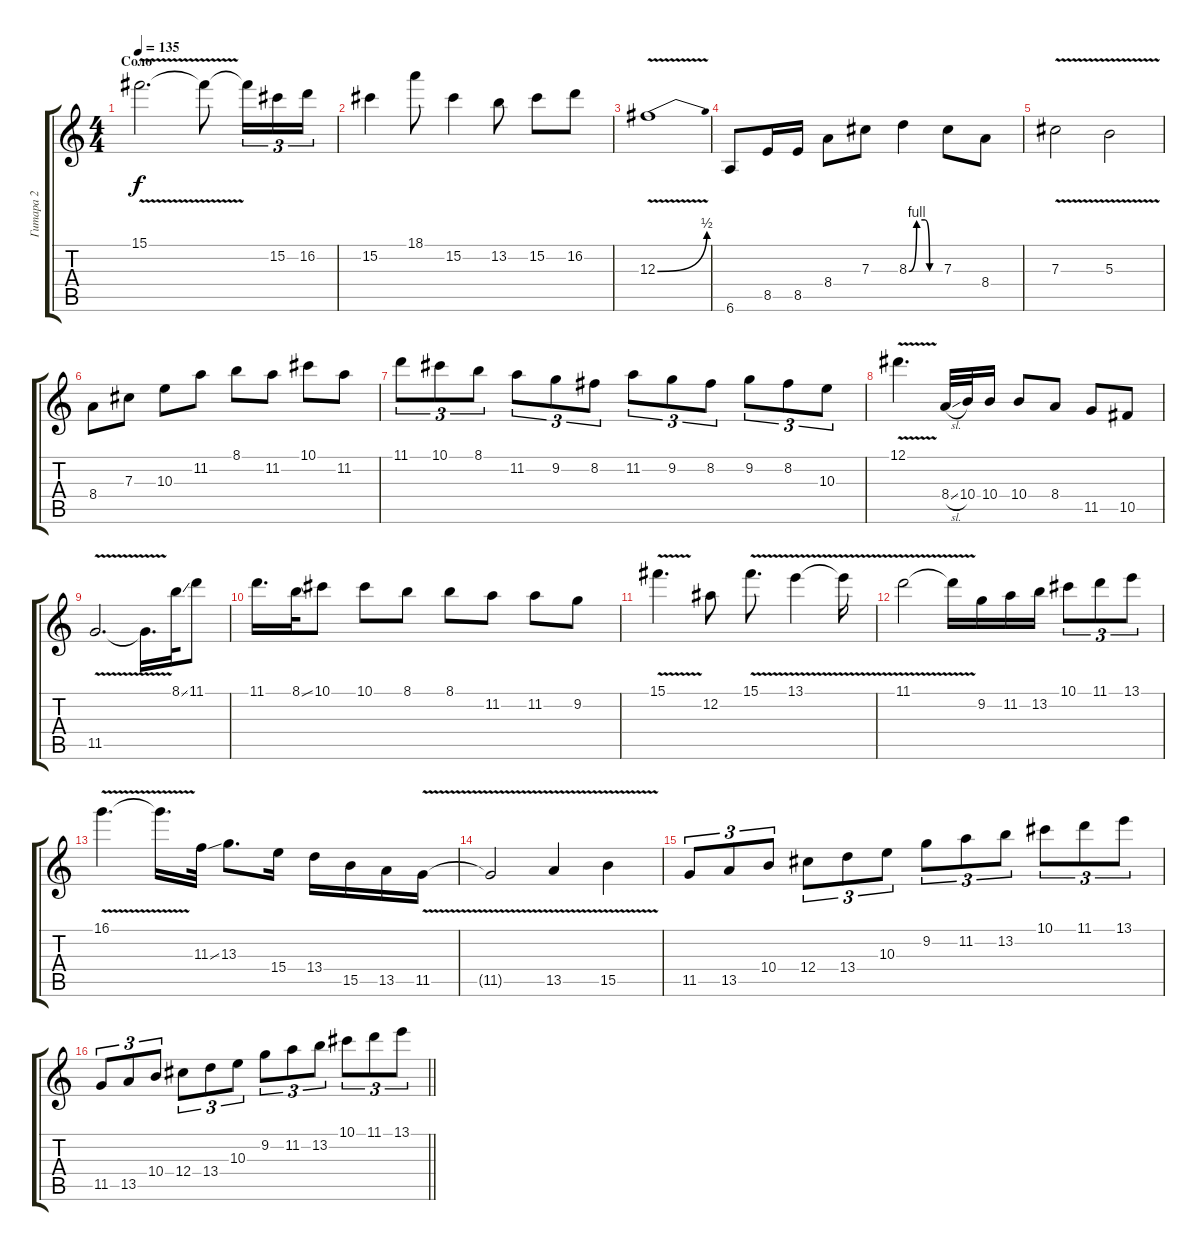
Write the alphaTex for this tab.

\track ("Гитара 2" "Гитара 2") {instrument overdrivenguitar}
\staff {score tabs}
\tuning (Eb4 Bb3 Gb3 Db3 Ab2 Eb2) {hide}
\ts (4 4)
\section ("" "Соло")
\tempo 135
\clef g2
\ks c
15.1{v}.2{d dy f} 15.1{t}.8 15.1{t}.16{tu (3 2)} 15.2.16{tu (3 2)} 16.2.16{tu (3 2)} |
15.2.4 18.1.8 15.2.4 13.2.8 15.2.8 16.2.8 |
12.3{be (bend 0 0 60 2) v}.1 |
6.6.8 8.5.16 8.5.16 8.4.8 7.3.8 8.3{be (custom 0 0 15 4 31 4 40 0 60 0)}.4 7.3.8 8.4.8 |
7.3{v}.2 5.3{v}.2 |
8.4.8 7.3.8 10.3.8 11.2.8 8.1.8 11.2.8 10.1.8 11.2.8 |
11.1.8{tu (3 2)} 10.1.8{tu (3 2)} 8.1.8{tu (3 2)} 11.2.8{tu (3 2)} 9.2.8{tu (3 2)} 8.2.8{tu (3 2)} 11.2.8{tu (3 2)} 9.2.8{tu (3 2)} 8.2.8{tu (3 2)} 9.2.8{tu (3 2)} 8.2.8{tu (3 2)} 10.3.8{tu (3 2)} |
12.1{v}.4{d} 8.4{sl}.32 10.4.32 10.4.16 10.4.8 8.4.8 11.5.8 10.5.8 |
11.5{v}.2{d} 11.5{t}.16{d} 8.1{ss}.32 11.1.8 |
11.1.16{d} 8.1{ss}.32 10.1.8 10.1.8 8.1.8 8.1.8 11.2.8 11.2.8 9.2.8 |
15.1{v}.4{d} 12.2.8 15.1{v}.8{d} 13.1{v}.4 13.1{t}.16 |
11.1{v}.2 11.1{t}.16 9.2.16 11.2.16 13.2.16 10.1.8{tu (3 2)} 11.1.8{tu (3 2)} 13.1.8{tu (3 2)} |
16.1{v}.4{d} 16.1{t}.16{d} 11.3{ss}.32 13.3.8{d} 15.4.16 13.4.16 15.5.16 13.5.16 11.5{v}.16 |
11.5{t}.2 13.5{v}.4 15.5{v}.4 |
11.5.8{tu (3 2)} 13.5.8{tu (3 2)} 10.4.8{tu (3 2)} 12.4.8{tu (3 2)} 13.4.8{tu (3 2)} 10.3.8{tu (3 2)} 9.2.8{tu (3 2)} 11.2.8{tu (3 2)} 13.2.8{tu (3 2)} 10.1.8{tu (3 2)} 11.1.8{tu (3 2)} 13.1.8{tu (3 2)} |
\barLineRight lightlight
11.5.8{tu (3 2)} 13.5.8{tu (3 2)} 10.4.8{tu (3 2)} 12.4.8{tu (3 2)} 13.4.8{tu (3 2)} 10.3.8{tu (3 2)} 9.2.8{tu (3 2)} 11.2.8{tu (3 2)} 13.2.8{tu (3 2)} 10.1.8{tu (3 2)} 11.1.8{tu (3 2)} 13.1.8{tu (3 2)}
